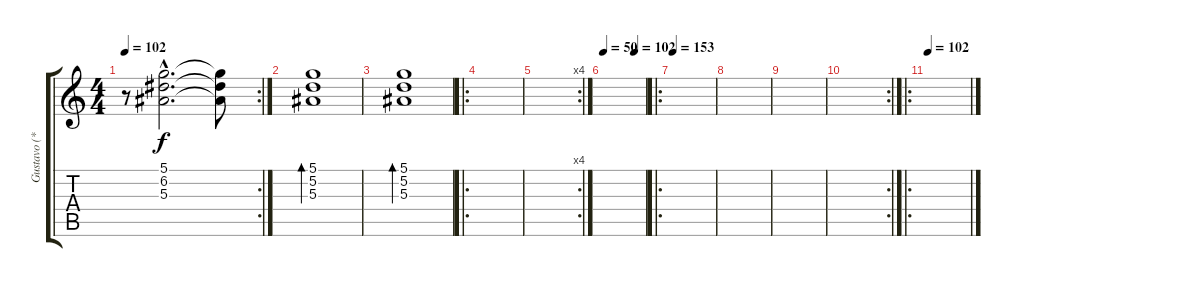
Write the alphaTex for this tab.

\track ("Gustavo (*)" "Gustavo (*") {instrument acousticguitarnylon}
\staff {score tabs}
\tuning (D4 A3 F3 C3 G2 D2) {hide}
\rc 2
\ts (4 4)
\tempo 102
\clef g2
\ks c
r.8{dy f} (5.1{hac} 6.2{hac} 5.3{hac}).2{d} (5.1{t} 6.2{t} 5.3{t}).8 |
(5.1 5.2 5.3).1{bd 240 volume 7} |
(5.1 5.2 5.3).1{bd 240} |
\ro
|
\rc 4
|
\tempo (102 0.75)
\tempo 50
|
\ro
\tempo 153
|
|
|
\rc 2
|
\ro
\tempo 102
